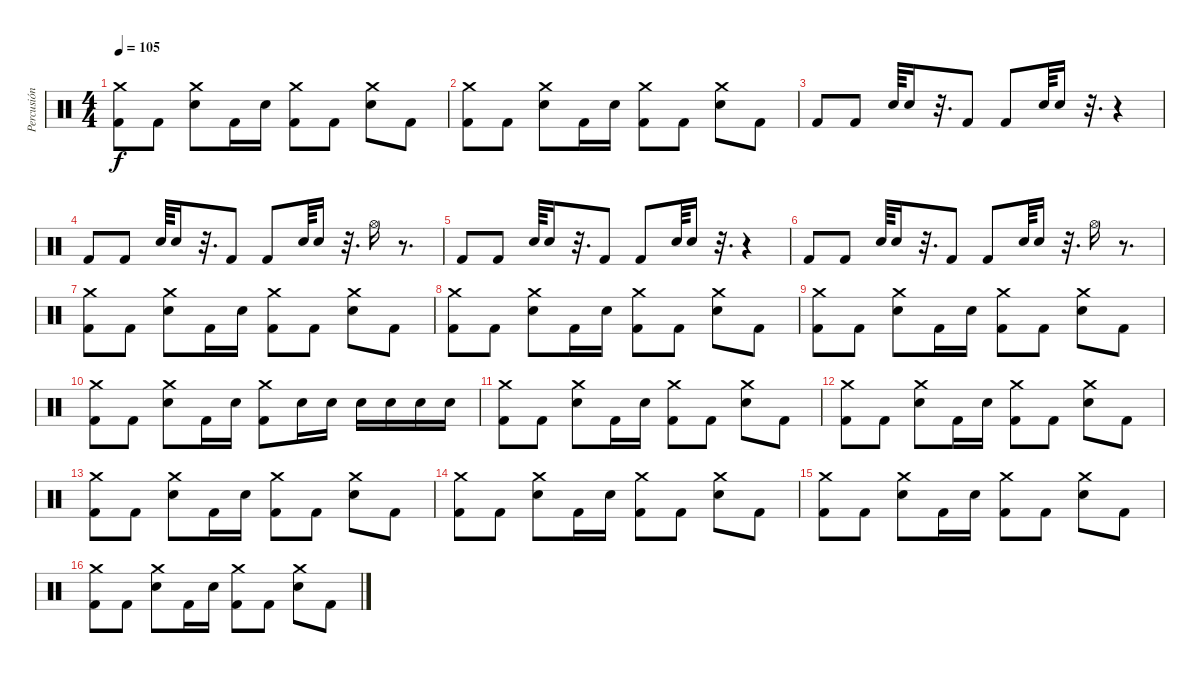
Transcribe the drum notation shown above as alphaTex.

\track ("Percusión" "Percusión") {instrument percussion}
\staff {score}
\articulation defaults
\ts (4 4)
\tempo 105
\clef neutral
\ks c
("Crash medium (hit)" "Kick (hit) 2").8{dy f volume 13} "Kick (hit) 2".8 ("Crash medium (hit)" "Electric Snare (hit)").8 "Kick (hit) 2".16 "Electric Snare (hit)".16 ("Crash medium (hit)" "Kick (hit) 2").8 "Kick (hit) 2".8 ("Crash medium (hit)" "Electric Snare (hit)").8 "Kick (hit) 2".8 |
("Crash medium (hit)" "Kick (hit) 2").8{volume 13} "Kick (hit) 2".8 ("Crash medium (hit)" "Electric Snare (hit)").8 "Kick (hit) 2".16 "Electric Snare (hit)".16 ("Crash medium (hit)" "Kick (hit) 2").8 "Kick (hit) 2".8 ("Crash medium (hit)" "Electric Snare (hit)").8 "Kick (hit) 2".8 |
"Kick (hit) 2".8{volume 13} "Kick (hit) 2".8 "Electric Snare (hit)".64 "Electric Snare (hit)".16 r.32{d} "Kick (hit) 2".8 "Kick (hit) 2".8 "Electric Snare (hit)".64 "Electric Snare (hit)".16 r.32{d} r.4 |
"Kick (hit) 2".8{volume 13} "Kick (hit) 2".8 "Electric Snare (hit)".64 "Electric Snare (hit)".16 r.32{d} "Kick (hit) 2".8 "Kick (hit) 2".8 "Electric Snare (hit)".64 "Electric Snare (hit)".16 r.32{d} "Hi-Hat (open)".16 r.8{d} |
"Kick (hit) 2".8{volume 13} "Kick (hit) 2".8 "Electric Snare (hit)".64 "Electric Snare (hit)".16 r.32{d} "Kick (hit) 2".8 "Kick (hit) 2".8 "Electric Snare (hit)".64 "Electric Snare (hit)".16 r.32{d} r.4 |
"Kick (hit) 2".8{volume 13} "Kick (hit) 2".8 "Electric Snare (hit)".64 "Electric Snare (hit)".16 r.32{d} "Kick (hit) 2".8 "Kick (hit) 2".8 "Electric Snare (hit)".64 "Electric Snare (hit)".16 r.32{d} "Hi-Hat (open)".16 r.8{d} |
("Crash medium (hit)" "Kick (hit) 2").8{volume 13} "Kick (hit) 2".8 ("Crash medium (hit)" "Electric Snare (hit)").8 "Kick (hit) 2".16 "Electric Snare (hit)".16 ("Crash medium (hit)" "Kick (hit) 2").8 "Kick (hit) 2".8 ("Crash medium (hit)" "Electric Snare (hit)").8 "Kick (hit) 2".8 |
("Crash medium (hit)" "Kick (hit) 2").8{volume 13} "Kick (hit) 2".8 ("Crash medium (hit)" "Electric Snare (hit)").8 "Kick (hit) 2".16 "Electric Snare (hit)".16 ("Crash medium (hit)" "Kick (hit) 2").8 "Kick (hit) 2".8 ("Crash medium (hit)" "Electric Snare (hit)").8 "Kick (hit) 2".8 |
("Crash medium (hit)" "Kick (hit) 2").8{volume 13} "Kick (hit) 2".8 ("Crash medium (hit)" "Electric Snare (hit)").8 "Kick (hit) 2".16 "Electric Snare (hit)".16 ("Crash medium (hit)" "Kick (hit) 2").8 "Kick (hit) 2".8 ("Crash medium (hit)" "Electric Snare (hit)").8 "Kick (hit) 2".8 |
("Crash medium (hit)" "Kick (hit) 2").8{volume 13} "Kick (hit) 2".8 ("Crash medium (hit)" "Electric Snare (hit)").8 "Kick (hit) 2".16 "Electric Snare (hit)".16 ("Crash medium (hit)" "Kick (hit) 2").8 "Electric Snare (hit)".16 "Electric Snare (hit)".16 "Electric Snare (hit)".16 "Electric Snare (hit)".16 "Electric Snare (hit)".16 "Electric Snare (hit)".16 |
("Crash medium (hit)" "Kick (hit) 2").8{volume 13} "Kick (hit) 2".8 ("Crash medium (hit)" "Electric Snare (hit)").8 "Kick (hit) 2".16 "Electric Snare (hit)".16 ("Crash medium (hit)" "Kick (hit) 2").8 "Kick (hit) 2".8 ("Crash medium (hit)" "Electric Snare (hit)").8 "Kick (hit) 2".8 |
("Crash medium (hit)" "Kick (hit) 2").8{volume 13} "Kick (hit) 2".8 ("Crash medium (hit)" "Electric Snare (hit)").8 "Kick (hit) 2".16 "Electric Snare (hit)".16 ("Crash medium (hit)" "Kick (hit) 2").8 "Kick (hit) 2".8 ("Crash medium (hit)" "Electric Snare (hit)").8 "Kick (hit) 2".8 |
("Crash medium (hit)" "Kick (hit) 2").8{volume 13} "Kick (hit) 2".8 ("Crash medium (hit)" "Electric Snare (hit)").8 "Kick (hit) 2".16 "Electric Snare (hit)".16 ("Crash medium (hit)" "Kick (hit) 2").8 "Kick (hit) 2".8 ("Crash medium (hit)" "Electric Snare (hit)").8 "Kick (hit) 2".8 |
("Crash medium (hit)" "Kick (hit) 2").8{volume 13} "Kick (hit) 2".8 ("Crash medium (hit)" "Electric Snare (hit)").8 "Kick (hit) 2".16 "Electric Snare (hit)".16 ("Crash medium (hit)" "Kick (hit) 2").8 "Kick (hit) 2".8 ("Crash medium (hit)" "Electric Snare (hit)").8 "Kick (hit) 2".8 |
("Crash medium (hit)" "Kick (hit) 2").8{volume 13} "Kick (hit) 2".8 ("Crash medium (hit)" "Electric Snare (hit)").8 "Kick (hit) 2".16 "Electric Snare (hit)".16 ("Crash medium (hit)" "Kick (hit) 2").8 "Kick (hit) 2".8 ("Crash medium (hit)" "Electric Snare (hit)").8 "Kick (hit) 2".8 |
("Crash medium (hit)" "Kick (hit) 2").8{volume 13} "Kick (hit) 2".8 ("Crash medium (hit)" "Electric Snare (hit)").8 "Kick (hit) 2".16 "Electric Snare (hit)".16 ("Crash medium (hit)" "Kick (hit) 2").8 "Kick (hit) 2".8 ("Crash medium (hit)" "Electric Snare (hit)").8 "Kick (hit) 2".8
